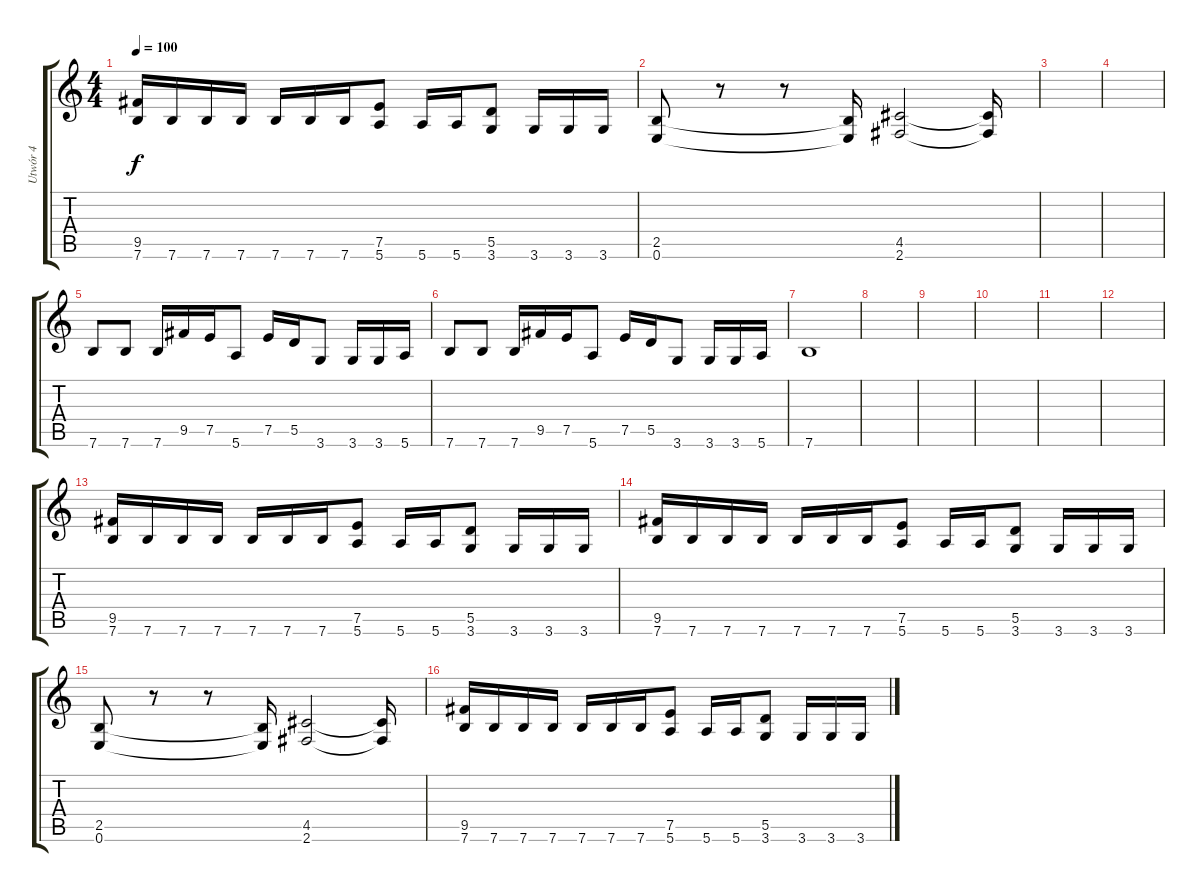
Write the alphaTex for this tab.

\track ("Utwór 4" "Utwór 4") {instrument overdrivenguitar}
\staff {score tabs}
\tuning (E4 B3 G3 D3 A2 E2) {hide}
\ts (4 4)
\tempo 100
\clef g2
\ks c
(9.5 7.6).16{dy f} 7.6.16 7.6.16 7.6.16 7.6.16 7.6.16 7.6.16 (7.5 5.6).8 5.6.16 5.6.16 (5.5 3.6).8 3.6.16 3.6.16 3.6.16 |
(2.5 0.6).8 r.8 r.8 (2.5{t} 0.6{t}).16 (4.5 2.6).2 (4.5{t} 2.6{t}).16 |
|
|
7.6.8 7.6.8 7.6.16 9.5.16 7.5.16 5.6.8 7.5.16 5.5.16 3.6.8 3.6.16 3.6.16 5.6.16 |
7.6.8 7.6.8 7.6.16 9.5.16 7.5.16 5.6.8 7.5.16 5.5.16 3.6.8 3.6.16 3.6.16 5.6.16 |
7.6.1 |
|
|
|
|
|
(9.5 7.6).16 7.6.16 7.6.16 7.6.16 7.6.16 7.6.16 7.6.16 (7.5 5.6).8 5.6.16 5.6.16 (5.5 3.6).8 3.6.16 3.6.16 3.6.16 |
(9.5 7.6).16 7.6.16 7.6.16 7.6.16 7.6.16 7.6.16 7.6.16 (7.5 5.6).8 5.6.16 5.6.16 (5.5 3.6).8 3.6.16 3.6.16 3.6.16 |
(2.5 0.6).8 r.8 r.8 (2.5{t} 0.6{t}).16 (4.5 2.6).2 (4.5{t} 2.6{t}).16 |
(9.5 7.6).16 7.6.16 7.6.16 7.6.16 7.6.16 7.6.16 7.6.16 (7.5 5.6).8 5.6.16 5.6.16 (5.5 3.6).8 3.6.16 3.6.16 3.6.16
